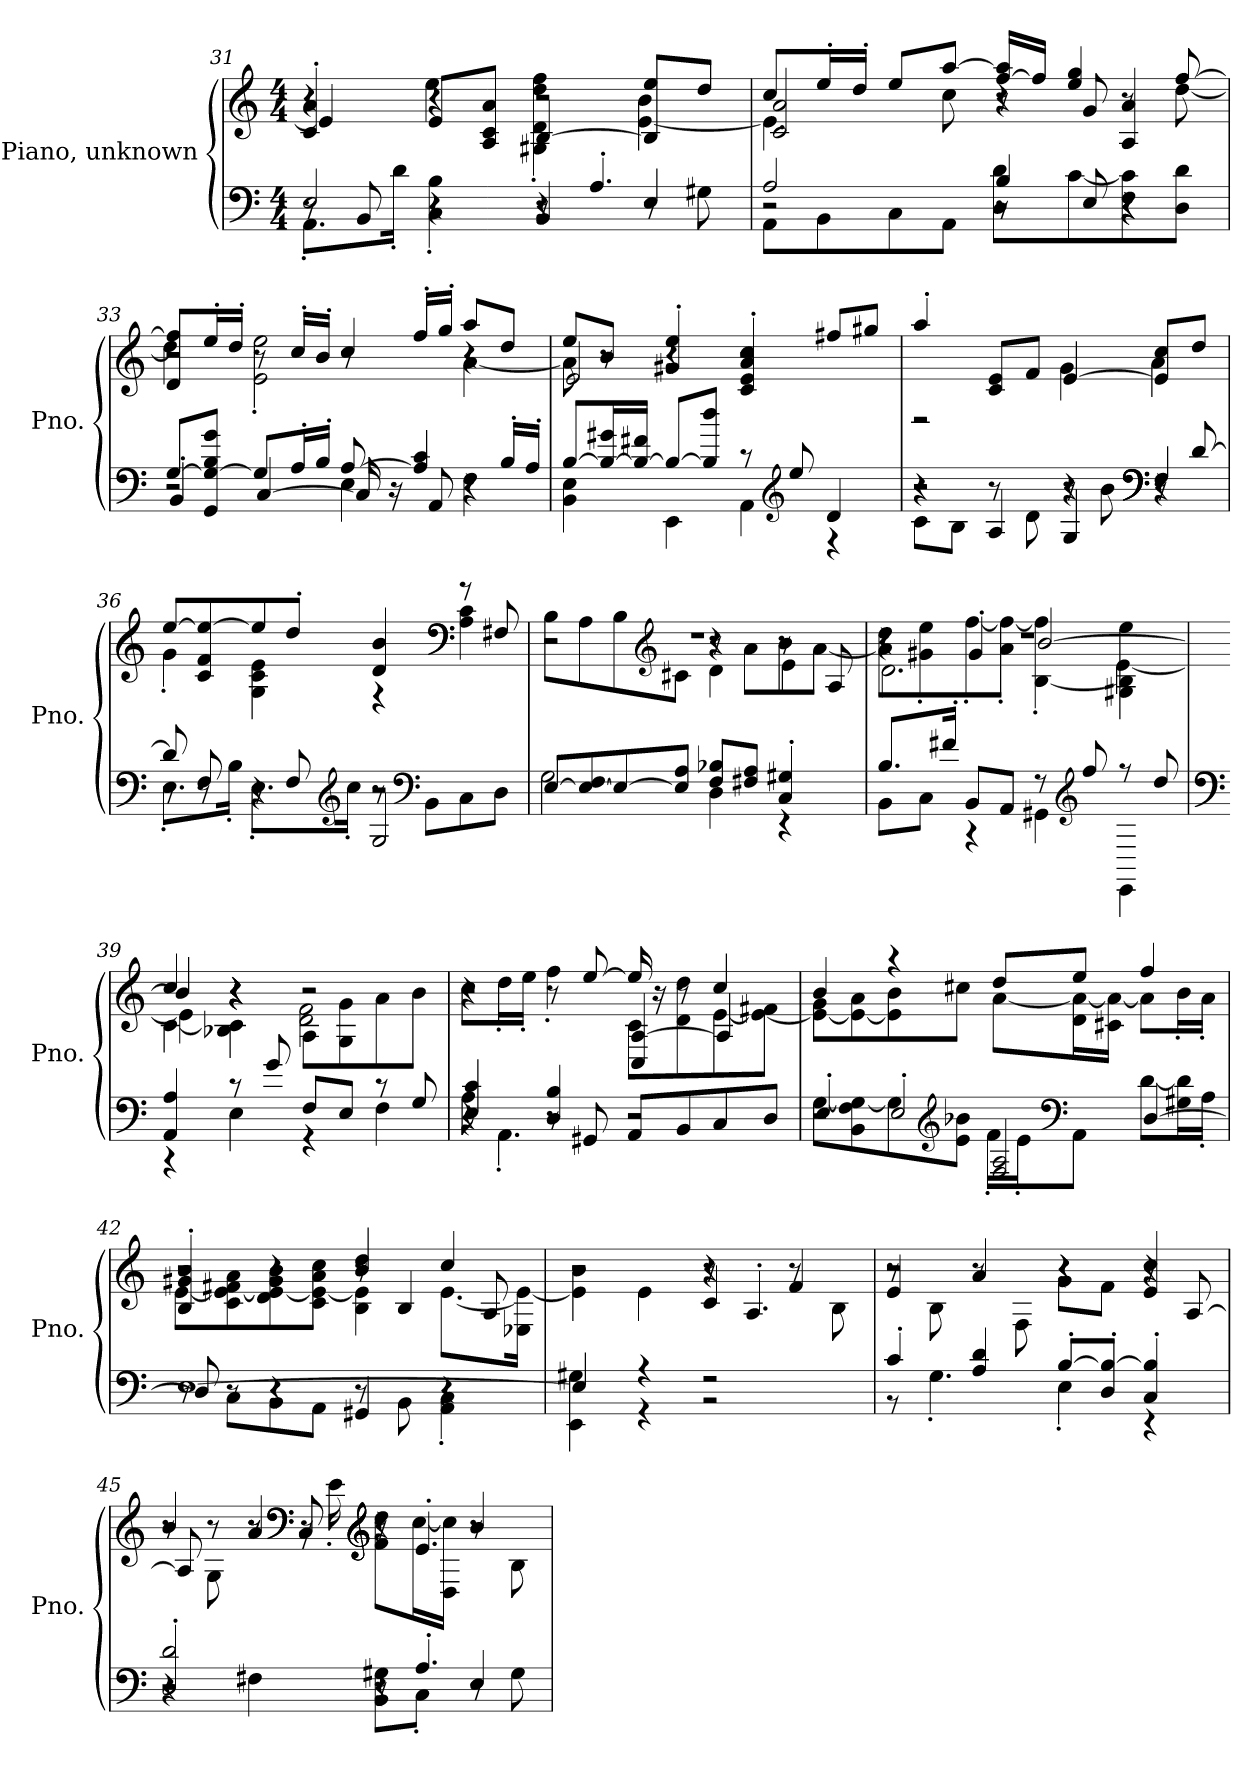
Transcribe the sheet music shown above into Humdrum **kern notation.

**kern	**kern
*part1	*part1
*staff2	*staff1
*I"Piano, unknown	*
*I'Pno.	*
*clefF4	*clefG2
*k[]	*k[]
*M4/4	*M4/4
=31	=31
*^	*^
*	*^	*	*^
2E/	8.AA'\L	8r	4c/' 4a/'	4r	4e/]
.	.	8BB/	.	.	.
.	16d'\Jk	.	.	.	.
.	4C\' 4B\'	4r	8e/L	4ee\	4r
.	.	.	8A/ 8c/ 8a/J	.	.
8r	4r	4BB/	[4B/	4G#X\' 4d\' 4dd\' 4ff\'	2r
4.A'/	.	.	.	.	.
.	8r	4E/	8B/] 8ee/L	[4e\ 4b\	.
.	8G#X\	.	8dd/J	.	.
=32	=32	=32	=32	=32	=32
2A/	8AA\L	2r	8cc/L	4.e\]	2c/ 2a/
.	8BB\	.	16ee'/L	.	.
.	.	.	16dd'/JJ	.	.
.	8C\	.	8ee/L	.	.
.	8AA\J	.	[8aa/J	8cc\	.
4B/	8D\ 8d\L	8r	[16ff/ 16aa/]LL	4r	8r
.	.	.	16ff/JJ]	.	.
.	[8c\	8E/	4ee/ 4gg/	.	8g/
4r	8F\ 8c\]	4r	.	8r	4A/ 4a/
.	8D\ 8d\J	.	[8ff/	[8dd\	.
!!LO:LB:g=z	!!	!!
=33	=33	=33	=33	=33	=33
[8G/L	2r	4BB'/	8d/ 8ff/]L	4dd\]	2r
8GG/ 8G/_ 8B/ 8g/J	.	.	16ee'/L	.	.
.	.	.	16dd'/JJ	.	.
8G/L]	.	[4C/	8r	2e\' 2ee\'	.
16A'/L	.	.	16cc'/LL	.	.
16B'/JJ	.	.	16b'/JJ	.	.
[8A/	4E\	16C/]	8r	.	4cc/
.	.	16r	.	.	.
4A/] 4c/	.	8AA/	16ff'/LL	.	.
.	.	.	16gg'/JJ	.	.
.	4F\	4r	8aa/L	[4a\	4r
16B'/LL	.	.	8dd/J	.	.
16A'/JJ	.	.	.	.	.
*	*v	*v	*	*	*
=34	=34	=34	=34	=34
[8B/L	4BB\ 4E\	8ee/L	8a\]	2e/
16B/_ 16g#X/L	.	8b/J	8r	.
16B/_ 16f#X/JJ	.	.	.	.
8B/L_	4EE\	4g#X/' 4ee/'	4r	.
8B/] 8dd/J	.	.	.	.
8r	4AA\	4c/' 4e/' 4a/' 4cc/'	2r	2r
*clefG2	*	*	*	*
8ee/	.	.	.	.
4d/	4r	8ff#X/L	.	.
.	.	8gg#X/J	.	.
*	*	*	*v	*v
=35	=35	=35	=35
*	*^	*	*
2r	8c\L	4r	4aa'/	2r
.	8B\J	.	.	.
.	8r	4A/	8c/ 8e/L	.
.	8d\	.	8f/J	.
4r	8r	4G/	[4e/	4g\
.	8b\	.	.	.
*clefF4	*	*	*	*
8r	4r	4F/	8e/] 8cc/L	4a\
[8d/	.	.	8dd/J	.
!!LO:LB:g=z	!!
=36	=36	=36	=36	=36
8d/]	8.E'\L	8r	[8ee/L	4g'\
8r	.	8F/	8c/ 8f/ 8ee/_	.
.	16B'\Jk	.	.	.
4r	8.E'\L	8r	8ee/]	4G\ 4c\ 4e\
.	.	8F/	8dd'/J	.
*clefG2	*	*	*	*
.	16cc'\Jk	.	.	.
2r	8r	2G/	4d/ 4b/	4r
*clefF4	*	*	*	*
.	8BB\L	.	.	.
*	*	*	*clefF4	*
.	8C\	.	8r	4A\ 4c\
.	8D\J	.	8F#X/	.
*	*v	*v	*	*
=37	=37	=37	=37
*	*	*^	*^
[8E/L	2G\	1r	8B\L	2r	2r
8E/_ 8F/	.	.	8A\	.	.
8E/_	.	.	8B\	.	.
*	*	*clefG2	*	*	*
8E/] 8A/J	.	.	8c#X\J	.	.
8F/ 8B-X/L	4D\	.	8r	4r	4d\
8F#X/ 8A/J	.	.	8a\L	.	.
4C/' 4G#X/'	4r	.	8b\	8r	4e\
.	.	.	[8a\J	8A/	.
!!LO:PB:g=z	!!	!!	!!
=38	=38	=38	=38	=38	=38
8.B/L	8BB\L	1r	8a\] 8dd\L	4r	2.d\
.	8C\J	.	8g#X\' 8ee\'	.	.
16f#X'/Jk	.	.	.	.	.
8BB/L	4r	.	[8ff'\	4g#'/	.
8AA/J	.	.	8a\' 8ff\_'J	.	.
8r	4GG#X\	.	[4B\' 4ff\]'	[2b/	.
*clefG2	*	*	*	*	*
8ff/	.	.	.	.	.
8r	4EE\	.	4G#X\ 4B\] 4ee\	.	[4e\
8dd/	.	.	.	.	.
=39	=39	=39	=39	=39	=39
*clefF4	*	*	*	*	*
4AA/ 4A/	4r	4cc/	[4c\	4b/]	4e\]
8r	4E\	4r	4B-X\ 4c\]	4r	4r
8g/	.	.	.	.	.
8F/L	4r	2r	8A\L	2r	2d\ 2f\
8E/J	.	.	8G\ 8g\	.	.
8r	4F\	.	8a\	.	.
8G/	.	.	8b\J	.	.
*	*	*	*	*v	*v
=40	=40	=40	=40	=40
*	*^	*	*	*
4r	8A\	4E/ 4c/	4r	8cc\L	2r
.	4.AA'\	.	.	16dd'\L	.
.	.	.	.	16ee'\JJ	.
4D/ 4B/	.	8r	8r	4ff'\	.
.	.	8GG#X/	[8ee/	.	.
2r	2r	8AA/L	16ee/]	8c\L	4C/ [4A/
.	.	.	16r	.	.
.	.	8BB/	8r	8d\ 8dd\	.
.	.	8C/	4cc/	[8e\	4A/]
.	.	8D/J	.	8e\_ 8f#X\J	.
*	*	*	*	*v	*v
!!LO:LB:g=z
=41	=41	=41	=41	=41
2r	[8G\L	4E'/	4b/	8e\_ 8g\L
.	8BB\ 8F\ 8G\_	.	.	8e\_ 8a\
.	8G\]	2E'/	4r	8e\] 8b\
*clefG2	*	*	*	*
.	8e\ 8b-X\J	.	.	8cc#X\J
2F/ 2A/	16f'\LL	.	8dd/L	[8a\L
.	16e'\J	.	.	.
*clefF4	*	*	*	*
.	8AA\J	.	8ee/J	16d\ 16a\_L
.	.	.	.	16c#X\ 16a\_JJ
.	[8d\L	[4D/	4ff/	8a\L]
.	16G#X\ 16d\]L	.	.	16b'\L
.	16A'\JJ	.	.	16a'\JJ
=42	=42	=42	=42	=42
*	*	*	*	*^
[1E	8r	8D/]	4B/' 4g#X/' 4b/'	[8e\L	2r
.	8C\L	8r	.	8c\ 8e\_ 8f#X\ 8a\	.
.	8BB\	4r	4r	8d\ 8e\_ 8g#\ 8b\	.
.	8AA\J	.	.	8c\ 8e\_ 8a\ 8cc\J	.
.	8r	4GG#X/	4b/ 4dd/	4B\ 4e\]	8r
.	8BB\	.	.	.	4B/
.	4AA\' 4C\'	4r	4cc/	[8.e\L	.
.	.	.	.	.	8A/
.	.	.	.	16E-X\ 16e\_Jk	.
*	*v	*v	*	*	*
=43	=43	=43	=43	=43
4E/]	4EE\ 4G#X\	2r	4e\] 4b\	2r
4r	4r	.	4e\	.
2r	2r	4c/	4r	8r
.	.	.	.	4.A'/
.	.	4f/	8r	.
.	.	.	8B\	.
!!LO:LB:g=z	!!	!!
=44	=44	=44	=44	=44
4c'/	8r	4e/	8r	2r
.	4.G'\	.	8B\	.
4A/ 4d/	.	4a/	8r	.
.	.	.	8F\	.
[8B'/L	4E'\	4r	8g\L	4r
8D/' 8B/_'J	.	.	8f\J	.
4C/' 4B/]'	4r	4e/ 4cc/	4r	8r
.	.	.	.	[8A/
=45	=45	=45	=45	=45
*	*^	*	*	*
2D/' 2d/'	4r	2r	4b/	8r	8A/]
.	.	.	.	8G\	8r
.	4F#X\	.	4a/	8r	8r
*	*	*	*clefF4	*	*
.	.	.	.	16r	8C/
.	.	.	.	16e'\	.
*	*	*	*clefG2	*	*
8r	8BB\ 8G#X\L	4r	8r	8f\ 8dd\L	4r
4.A'/	8C'\J	.	4.e'/	[16cc\L	.
.	.	.	.	16D\ 16cc\]JJ	.
.	8r	4E/	.	8r	4b/
.	8G#\	.	.	8B\	.
*v	*v	*v	*	*	*
*	*v	*v	*v
=	=
*-	*-
